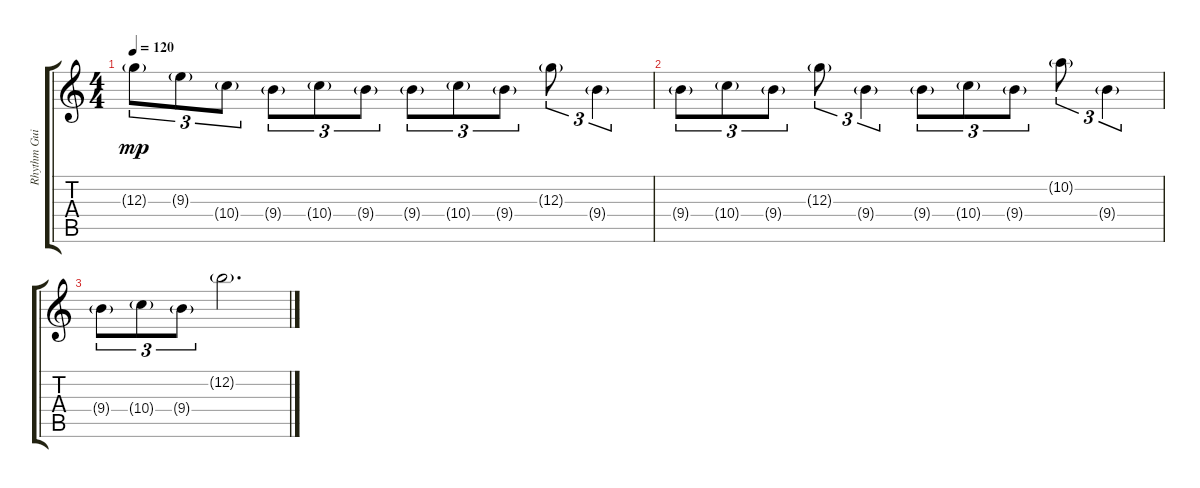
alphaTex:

\track ("Rhythm Guitar" "Rhythm Gui") {instrument overdrivenguitar}
\staff {score tabs}
\tuning (E4 B3 G3 D3 A2 E2) {hide}
\ts (4 4)
\tempo 120
\clef g2
\ks c
12.3{g}.8{tu (3 2) dy mp} 9.3{g}.8{tu (3 2)} 10.4{g}.8{tu (3 2)} 9.4{g}.8{tu (3 2)} 10.4{g}.8{tu (3 2)} 9.4{g}.8{tu (3 2)} 9.4{g}.8{tu (3 2)} 10.4{g}.8{tu (3 2)} 9.4{g}.8{tu (3 2)} 12.3{g}.8{tu (3 2)} 9.4{g}.4{tu (3 2)} |
9.4{g}.8{tu (3 2)} 10.4{g}.8{tu (3 2)} 9.4{g}.8{tu (3 2)} 12.3{g}.8{tu (3 2)} 9.4{g}.4{tu (3 2)} 9.4{g}.8{tu (3 2)} 10.4{g}.8{tu (3 2)} 9.4{g}.8{tu (3 2)} 10.2{g}.8{tu (3 2)} 9.4{g}.4{tu (3 2)} |
9.4{g}.8{tu (3 2)} 10.4{g}.8{tu (3 2)} 9.4{g}.8{tu (3 2)} 12.2{g}.2{d}
